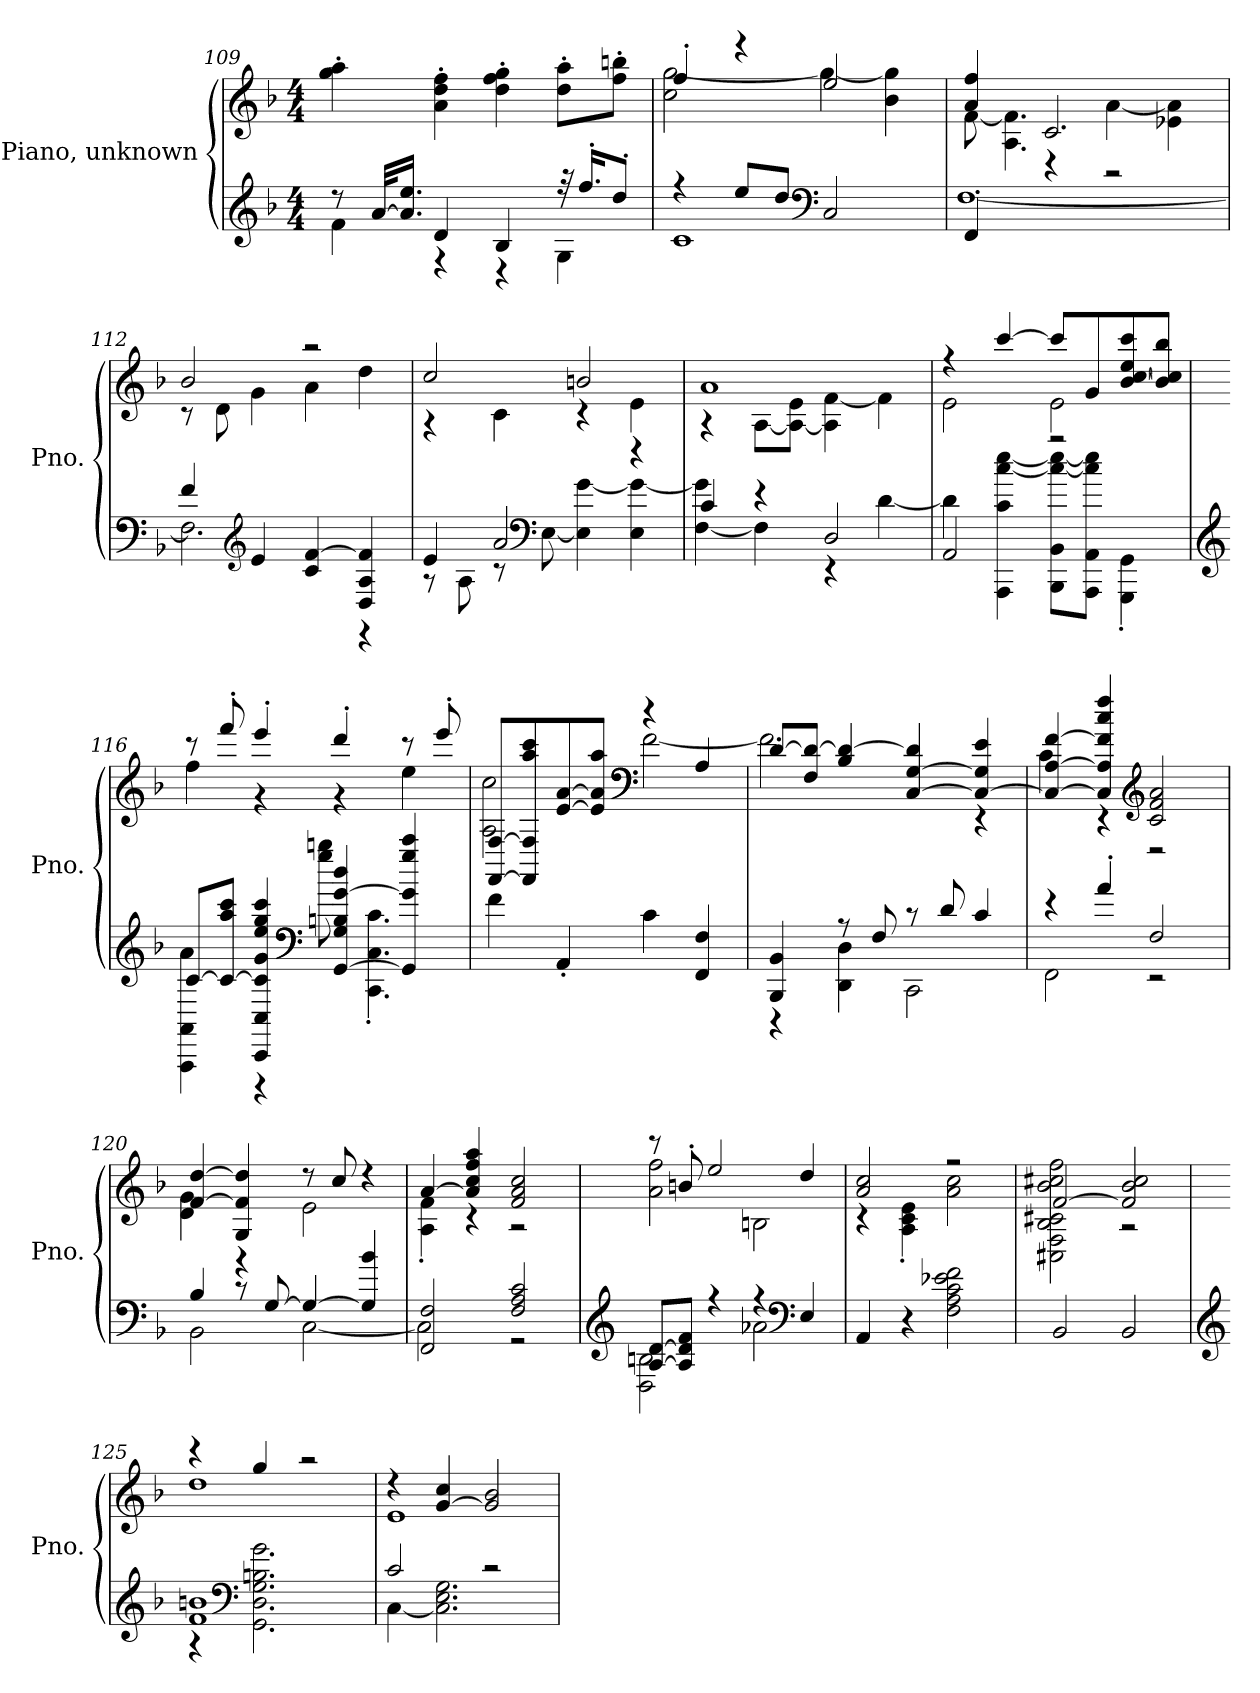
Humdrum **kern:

**kern	**kern
*part1	*part1
*staff2	*staff1
*I"Piano, unknown	*
*I'Pno.	*
*clefG2	*clefG2
*k[b-]	*k[b-]
*M4/4	*M4/4
=109	=109
*^	*
8r	4f\	4gg\' 4aa\'
[32a/KLL	.	.
16.a/] 16.ee/JJ	.	.
4d/	4r	4a\' 4dd\' 4ff\'
4B-/	4r	4dd\' 4ff\' 4gg\'
32r	4G\	8dd\' 8aa\'L
16.ff'/KL	.	.
8dd'/J	.	8ff\' 8bbn\'J
=110	=110	=110
*	*	*^
4r	1c	4ff'/	2cc\ [2gg\
8ee/L	.	4r	.
8dd/J	.	.	.
*clefF4	*	*	*
2C/	.	2ee/	4gg\_
.	.	.	4b-\ 4gg\]
=111	=111	=111	=111
4FF'/	[1F	4a/ 4ff/	[8f\
.	.	.	4.A\ 4.f\]
4r	.	2.c/	.
2r	.	.	[4a\
.	.	.	4e-X\ 4a\]
=112	=112	=112	=112
4f/	2.F\]	2b-/	8r
.	.	.	8d\
*clefG2	*	*	*
4e/	.	.	4g\
4c/ [4f/	.	2r	4a\
4D/ 4A/ 4f/]	4r	.	4dd\
!!LO:LB:g=z	!!
=113	=113	=113	=113
4e/	8r	2cc/	4r
.	8A\	.	.
2a/	8r	.	4c\
*clefF4	*	*	*
.	[8E\	.	.
.	4E\] [4g\	2bn/	4r
4r	4E\ 4g\_	.	4e\
=114	=114	=114	=114
4c/	[4F\ 4g\]	1a	4r
4r	4F\]	.	[8A\L
.	.	.	8A\_ 8e\J
2D/	4r	.	4A\] [4f\
.	[4d\	.	4f\]
=115	=115	=115	=115
2AA/	4d\]	4r	2e\
.	4AAA\ 4c\ [4cc\ [4ee\	[4ccc/	.
2r	8BBB-\ 8BB-\ 8cc\_ 8ee\_L	8ccc/L]	2e\
.	8AAA\ 8AA\ 8cc\] 8ee\]J	8g/	.
.	4GGG\' 4GG\'	[8b-/ [8cc/ 8ee/ 8ccc/	.
.	.	8b-/] 8cc/] 8bb-/J	.
=116	=116	=116	=116
*clefG2	*	*	*
[8c/L	4AAA\ 4AA\ 4a\	8r	4ff\
8c/_ 8aa/ 8ccc/J	.	8fff'/	.
4CC/ 4C/ 4c/] 4g/ 4ee/ 4gg/ 4ccc/	4r	4eee'/	4r
*clefF4	*	*	*
[4GG/ 4G/ 4Bn/ [4g/ 4dd/	8gg\ 8bbn\	4ddd'/	4r
.	4.CC\' 4.C\' 4.c\'	.	.
4GG/] 4g/] 4gg/ 4ccc/	.	8r	4ee\
.	.	8eee'/	.
*v	*v	*	*
!!LO:LB:g=z	!!
=117	=117	=117
4f\	[8FF/ [8F/L	2A\ 2cc\
.	8FF/] 8F/] 8aa/ 8ccc/	.
4AA'/	[8e/ [8a/	.
.	8e/] 8a/] 8aa/J	.
*	*clefF4	*
4c\	4r	[2f\
4FF/ 4F/	4A/	.
=118	=118	=118
*^	*	*
4BBB-/ 4BB-/	4r	[8d/L	2.f\]
.	.	8F/ 8d/_J	.
8r	4DD\ 4D\	4B-/ 4d/_	.
8F/	.	.	.
8r	2CC\	[4C/ [4G/ 4d/]	.
8d/	.	.	.
4c/	.	4C/_ 4G/] 4e/	4r
=119	=119	=119	=119
4r	2FF\	4C/_ [4A/ [4f/	4c\
4a'/	.	4C/] 4A/] 4f/] 4cc/ 4ff/	4r
*	*	*clefG2	*
2F/	2r	2c/ 2f/ 2a/	2r
=120	=120	=120	=120
4B-/	2BB-\	[4f/ [4dd/	4d\ 4g\
8r	.	4G/ 4f/] 4dd/]	4r
[8G/	.	.	.
4G/_	[2C\	8r	2e\
.	.	8cc/	.
4G/] 4b-/	.	4r	.
=121	=121	=121	=121
2FF/ 2F/	2C\]	[4a/	4A\' 4f\'
.	.	4a/] 4cc/ 4ff/ 4aa/	4r
2F/ 2A/ 2c/	2r	2f/ 2a/ 2cc/	2r
!!LO:LB:g=z	!!
=122	=122	=122	=122
*clefG2	*	*	*
[8A/ [8d/L	2D\ 2Bn\	8r	2a\ 2ff\
8A/] 8d/] 8f/J	.	8bn'/	.
4r	.	2ee/	.
4r	2a-X\	.	2Bn\
*clefF4	*	*	*
4E/	.	4dd/	.
*v	*v	*	*
=123	=123	=123
4AA/	2a/ 2cc/	4r
4r	.	4A\' 4c\' 4e\'
2F\ 2A\ 2c\ 2e-X\ 2f\	2r	2a\ 2cc\
=124	=124	=124
2BB-/	[2f/	2C#X\ 2F\ 2B-\ 2c#X\ 2b-\ 2cc#X\ 2ff\
2BB-/	2f/] 2b-/ 2cc#/	2r
=125	=125	=125
*clefG2	*	*
*^	*	*
1f 1bn	4r	4r	1dd
*clefF4	*	*	*
.	2.GG\ 2.D\ 2.G\ 2.Bn\ 2.g\	4gg/	.
.	.	2r	.
=126	=126	=126	=126
2c/	[4C\	4r	1e
.	2.C\] 2.E\ 2.G\	[4g/ 4cc/	.
2r	.	2g/] 2b-/	.
*v	*v	*	*
*	*v	*v
=	=
*-	*-
